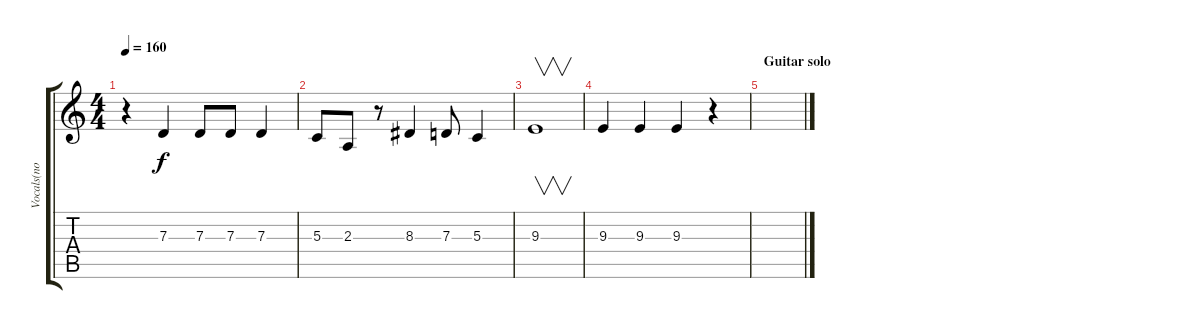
\track ("Vocals(no lyrics though)" "Vocals(no ") {instrument lead2sawtooth}
\staff {score tabs}
\tuning (E4 B3 G3 D3 A2 E2) {hide}
\ts (4 4)
\tempo 160
\clef g2
\ks c
r.4{dy f} 7.3.4 7.3.8 7.3.8 7.3.4 |
5.3.8 2.3.8 r.8 8.3.4 7.3.8 5.3.4 |
9.3.1{v} |
9.3.4 9.3.4 9.3.4 r.4 |
\section ("" "Guitar solo")
